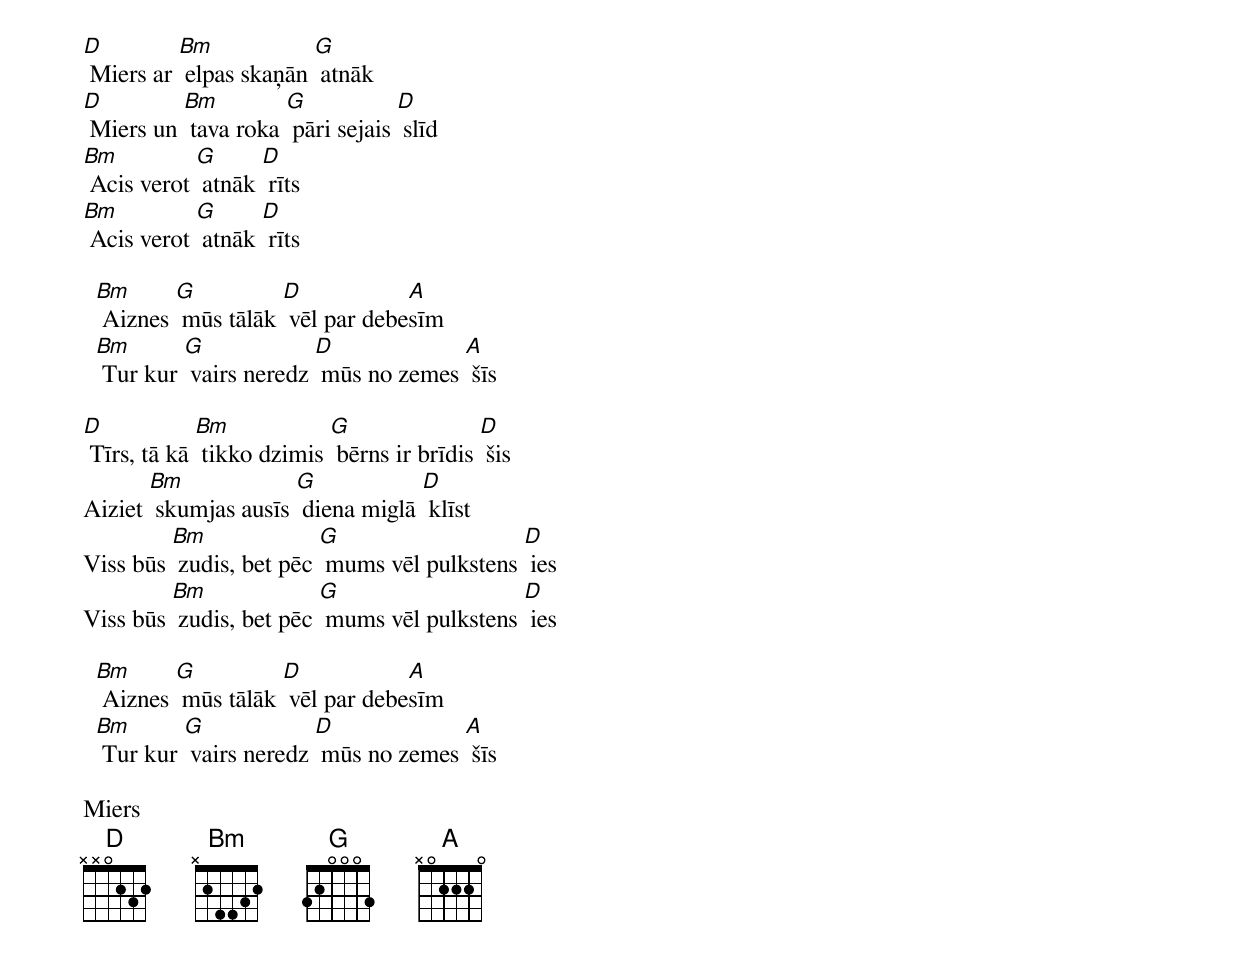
[D] Miers ar [Bm] elpas skaņān [G] atnāk
[D] Miers un [Bm] tava roka [G] pāri sejais [D] slīd
[Bm] Acis verot [G] atnāk [D] rīts
[Bm] Acis verot [G] atnāk [D] rīts

  [Bm] Aiznes [G] mūs tālāk [D] vēl par debe[A]sīm
  [Bm] Tur kur [G] vairs neredz [D] mūs no zemes [A] šīs

[D] Tīrs, tā kā [Bm] tikko dzimis [G] bērns ir brīdis [D] šis
Aiziet [Bm] skumjas ausīs [G] diena miglā [D] klīst
Viss būs [Bm] zudis, bet pēc [G] mums vēl pulkstens [D] ies
Viss būs [Bm] zudis, bet pēc [G] mums vēl pulkstens [D] ies

  [Bm] Aiznes [G] mūs tālāk [D] vēl par debe[A]sīm
  [Bm] Tur kur [G] vairs neredz [D] mūs no zemes [A] šīs

Miers
